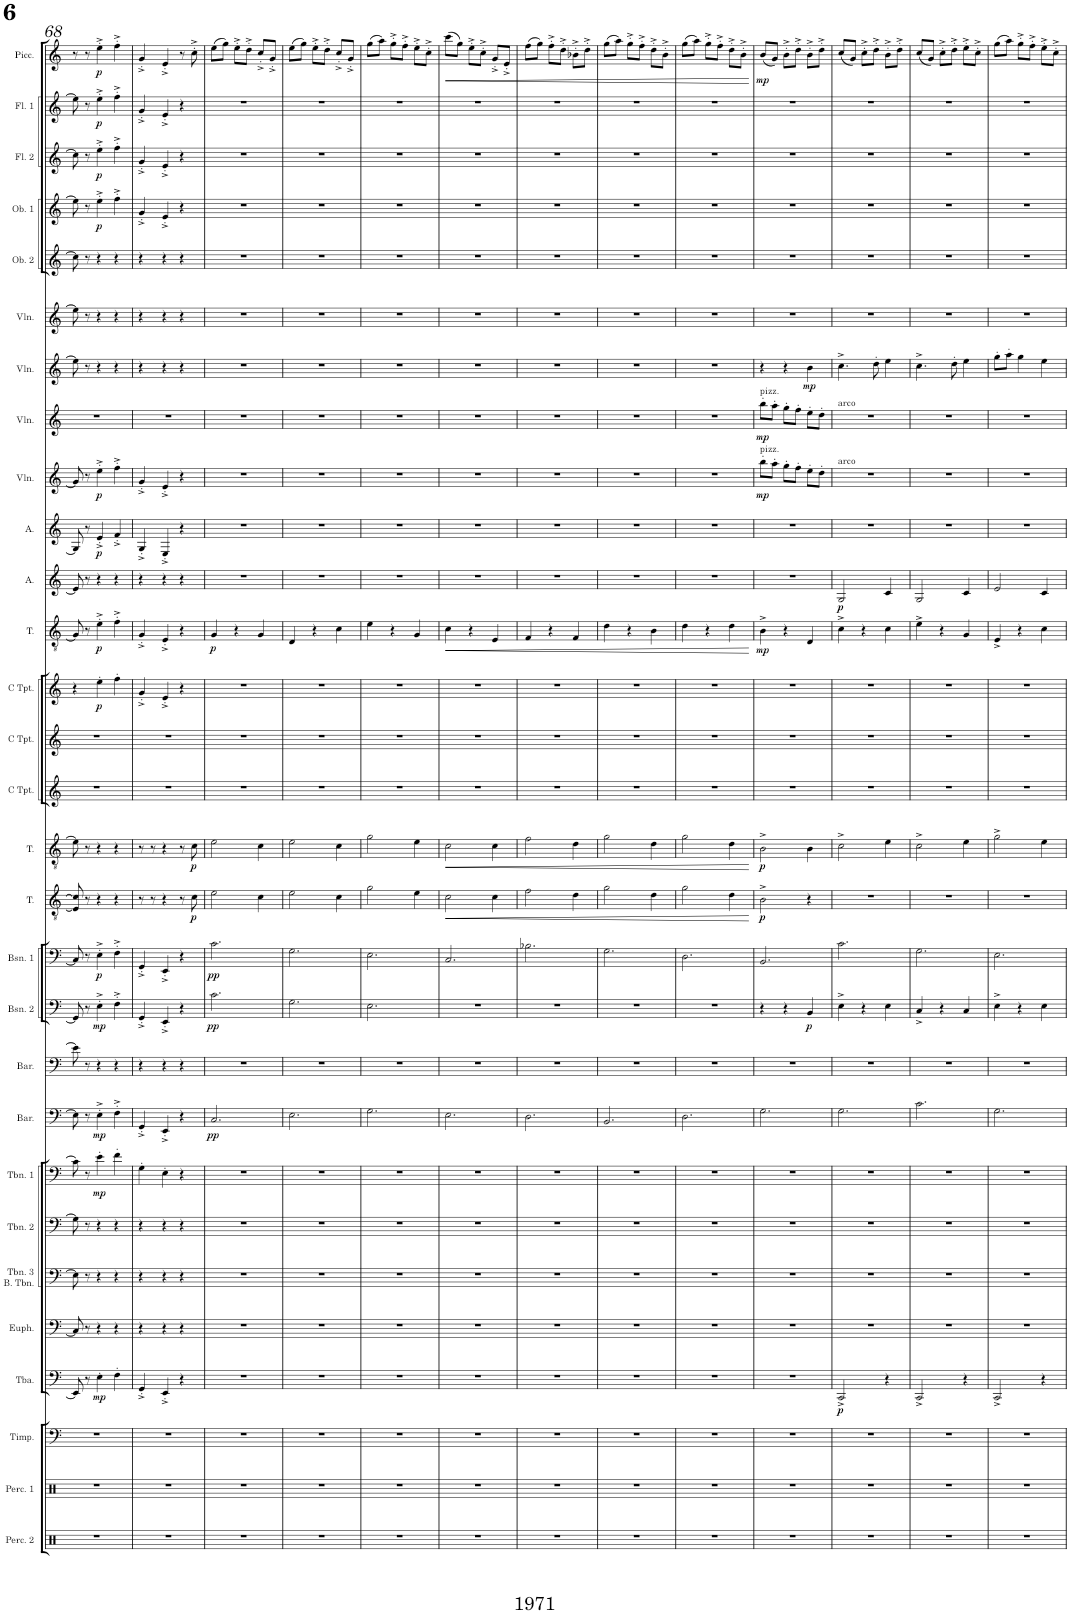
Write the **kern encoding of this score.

**kern	**kern	**kern	**kern	**dynam	**kern	**kern	**kern	**kern	**dynam	**kern	**dynam	**kern	**kern	**dynam	**kern	**dynam	**kern	**dynam	**kern	**dynam	**kern	**kern	**kern	**dynam	**kern	**dynam	**kern	**dynam	**kern	**dynam	**kern	**dynam	**kern	**dynam	**kern	**dynam	**kern	**kern	**kern	**dynam	**kern	**dynam	**kern	**dynam	**kern	**dynam
*part29	*part28	*part27	*part26	*part26	*part25	*part24	*part23	*part22	*part22	*part21	*part21	*part20	*part19	*part19	*part18	*part18	*part17	*part17	*part16	*part16	*part15	*part14	*part13	*part13	*part12	*part12	*part11	*part11	*part10	*part10	*part9	*part9	*part8	*part8	*part7	*part7	*part6	*part5	*part4	*part4	*part3	*part3	*part2	*part2	*part1	*part1
*staff29	*staff28	*staff27	*staff26	*staff26	*staff25	*staff24	*staff23	*staff22	*staff22	*staff21	*staff21	*staff20	*staff19	*staff19	*staff18	*staff18	*staff17	*staff17	*staff16	*staff16	*staff15	*staff14	*staff13	*staff13	*staff12	*staff12	*staff11	*staff11	*staff10	*staff10	*staff9	*staff9	*staff8	*staff8	*staff7	*staff7	*staff6	*staff5	*staff4	*staff4	*staff3	*staff3	*staff2	*staff2	*staff1	*staff1
*I"Percussion 2	*I"Percussion 1	*I"Timpani	*I"Tuba	*	*I"Euphonium	*I"Trombone 3 &amp; Bass Trombone	*I"Trombone 2	*I"Trombone 1	*	*I"Baritone	*	*I"Baritone	*I"Bassoon 2	*	*I"Bassoon 1	*	*I"Tenor	*	*I"Tenor	*	*I"C Trumpet	*I"C Trumpet	*I"C Trumpet	*	*I"Tenor	*	*I"Alto	*	*I"Alto	*	*I"Violin	*	*I"Violin	*	*I"Violin	*	*I"Violin	*I"Oboe 2	*I"Oboe 1	*	*I"Flute 2	*	*I"Flute 1	*	*I"Piccolo	*
*I'Perc. 2	*I'Perc. 1	*I'Timp.	*I'Tba.	*	*I'Euph.	*I'Tbn. 3 B. Tbn.	*I'Tbn. 2	*I'Tbn. 1	*	*I'Bar.	*	*I'Bar.	*I'Bsn. 2	*	*I'Bsn. 1	*	*I'T.	*	*I'T.	*	*I'C Tpt.	*I'C Tpt.	*I'C Tpt.	*	*I'T.	*	*I'A.	*	*I'A.	*	*I'Vln.	*	*I'Vln.	*	*I'Vln.	*	*I'Vln.	*I'Ob. 2	*I'Ob. 1	*	*I'Fl. 2	*	*I'Fl. 1	*	*I'Picc.	*
!!LO:PB:g=z
*clefX	*clefX	*clefF4	*clefF4	*	*clefF4	*clefF4	*clefF4	*clefF4	*	*clefF4	*	*clefF4	*clefF4	*	*clefF4	*	*clefGv2	*	*clefGv2	*	*clefG2	*clefG2	*clefG2	*	*clefGv2	*	*clefG2	*	*clefG2	*	*clefG2	*	*clefG2	*	*clefG2	*	*clefG2	*clefG2	*clefG2	*	*clefG2	*	*clefG2	*	*clefG2	*
*	*	*	*	*	*	*	*	*	*	*	*	*	*	*	*	*	*	*	*	*	*	*	*	*	*	*	*	*	*	*	*	*	*	*	*	*	*	*	*	*	*	*	*	*	*Trd-7c-12	*
*k[]	*k[]	*k[]	*k[]	*	*k[]	*k[]	*k[]	*k[]	*	*k[]	*	*k[]	*k[]	*	*k[]	*	*k[]	*	*k[]	*	*k[]	*k[]	*k[]	*	*k[]	*	*k[]	*	*k[]	*	*k[]	*	*k[]	*	*k[]	*	*k[]	*k[]	*k[]	*	*k[]	*	*k[]	*	*k[]	*
*M3/4	*M3/4	*M3/4	*M3/4	*	*M3/4	*M3/4	*M3/4	*M3/4	*	*M3/4	*	*M3/4	*M3/4	*	*M3/4	*	*M3/4	*	*M3/4	*	*M3/4	*M3/4	*M3/4	*	*M3/4	*	*M3/4	*	*M3/4	*	*M3/4	*	*M3/4	*	*M3/4	*	*M3/4	*M3/4	*M3/4	*	*M3/4	*	*M3/4	*	*M3/4	*
=68	=68	=68	=68	=68	=68	=68	=68	=68	=68	=68	=68	=68	=68	=68	=68	=68	=68	=68	=68	=68	=68	=68	=68	=68	=68	=68	=68	=68	=68	=68	=68	=68	=68	=68	=68	=68	=68	=68	=68	=68	=68	=68	=68	=68	=68	=68
2.r	2.r	2.r	8EE/]	.	8C/]	8E\]	8G\]	8c\]	.	8E\]	.	8e\]	8GG/]	.	8C/]	.	8E/] 8c/]	.	8e\]	.	2.r	2.r	4r	.	8G/]	.	8e/]	.	8G/]	.	8g/]	.	2.r	.	8ee\]	.	8ee\]	8cc\]	8ee\]	.	8cc\]	.	8ee\]	.	8r	.
.	.	.	8r	.	8r	8r	8r	8r	.	8r	.	8r	8r	.	8r	.	8r	.	8r	.	.	.	.	.	8r	.	8r	.	8r	.	8r	.	.	.	8r	.	8r	8r	8r	.	8r	.	8r	.	8r	.
!	!	!	!	!LO:DY:b	!	!	!	!	!LO:DY:b	!	!LO:DY:b	!	!	!LO:DY:b	!	!LO:DY:b	!	!	!	!	!	!	!	!LO:DY:b	!	!LO:DY:b	!	!	!	!LO:DY:b	!	!LO:DY:b	!	!	!	!	!	!	!	!LO:DY:b	!	!LO:DY:b	!	!LO:DY:b	!	!LO:DY:b
.	.	.	4E'\	mp	4r	4r	4r	4e'\	mp	4E'^\	mp	4r	4E'^\	mp	4E'^\	p	4r	.	4r	.	.	.	4ee'\	p	4e'^\	p	4r	.	4e'^/	p	4ee'^\	p	.	.	4r	.	4r	4r	4ee'^\	p	4ee'^\	p	4ee'^\	p	4ee'^\	p
.	.	.	4F'\	.	4r	4r	4r	4f'\	.	4F'^\	.	4r	4F'^\	.	4F'^\	.	4r	.	4r	.	.	.	4ff'\	.	4f'^\	.	4r	.	4f'^/	.	4ff'^\	.	.	.	4r	.	4r	4r	4ff'^\	.	4ff'^\	.	4ff'^\	.	4ff'^\	.
=69	=69	=69	=69	=69	=69	=69	=69	=69	=69	=69	=69	=69	=69	=69	=69	=69	=69	=69	=69	=69	=69	=69	=69	=69	=69	=69	=69	=69	=69	=69	=69	=69	=69	=69	=69	=69	=69	=69	=69	=69	=69	=69	=69	=69	=69	=69
2.r	2.r	2.r	4GG'^/	.	4r	4r	4r	4G'\	.	4GG'^/	.	4r	4GG'^/	.	4GG'^/	.	8r	.	8r	.	2.r	2.r	4g'^/	.	4G'^/	.	4r	.	4G'^/	.	4g'^/	.	2.r	.	4r	.	4r	4r	4g'^/	.	4g'^/	.	4g'^/	.	4g'^/	.
.	.	.	.	.	.	.	.	.	.	.	.	.	.	.	.	.	8r	.	8r	.	.	.	.	.	.	.	.	.	.	.	.	.	.	.	.	.	.	.	.	.	.	.	.	.	.	.
.	.	.	4EE'^/	.	4r	4r	4r	4E'\	.	4EE'^/	.	4r	4EE'^/	.	4EE'^/	.	4r	.	4r	.	.	.	4e'^/	.	4E'^/	.	4r	.	4E'^/	.	4e'^/	.	.	.	4r	.	4r	4r	4e'^/	.	4e'^/	.	4e'^/	.	4e'^/	.
.	.	.	4r	.	4r	4r	4r	4r	.	4r	.	4r	4r	.	4r	.	8r	.	8r	.	.	.	4r	.	4r	.	4r	.	4r	.	4r	.	.	.	4r	.	4r	4r	4r	.	4r	.	4r	.	8r	.
!	!	!	!	!	!	!	!	!	!	!	!	!	!	!	!	!	!	!LO:DY:b	!	!LO:DY:b	!	!	!	!	!	!	!	!	!	!	!	!	!	!	!	!	!	!	!	!	!	!	!	!	!	!
.	.	.	.	.	.	.	.	.	.	.	.	.	.	.	.	.	8c\	p	8c\	p	.	.	.	.	.	.	.	.	.	.	.	.	.	.	.	.	.	.	.	.	.	.	.	.	8cc'^\	.
=70	=70	=70	=70	=70	=70	=70	=70	=70	=70	=70	=70	=70	=70	=70	=70	=70	=70	=70	=70	=70	=70	=70	=70	=70	=70	=70	=70	=70	=70	=70	=70	=70	=70	=70	=70	=70	=70	=70	=70	=70	=70	=70	=70	=70	=70	=70
!	!	!	!	!	!	!	!	!	!	!	!LO:DY:b	!	!	!LO:DY:b	!	!LO:DY:b	!	!	!	!	!	!	!	!	!	!LO:DY:b	!	!	!	!	!	!	!	!	!	!	!	!	!	!	!	!	!	!	!	!
2.r	2.r	2.r	2.r	.	2.r	2.r	2.r	2.r	.	2.C/	pp	2.r	2.c\	pp	2.c\	pp	2e\	.	2e\	.	2.r	2.r	2.r	.	4G/	p	2.r	.	2.r	.	2.r	.	2.r	.	2.r	.	2.r	2.r	2.r	.	2.r	.	2.r	.	(8ee\L	.
.	.	.	.	.	.	.	.	.	.	.	.	.	.	.	.	.	.	.	.	.	.	.	.	.	.	.	.	.	.	.	.	.	.	.	.	.	.	.	.	.	.	.	.	.	8gg\J)	.
.	.	.	.	.	.	.	.	.	.	.	.	.	.	.	.	.	.	.	.	.	.	.	.	.	4r	.	.	.	.	.	.	.	.	.	.	.	.	.	.	.	.	.	.	.	8ee'^\L	.
.	.	.	.	.	.	.	.	.	.	.	.	.	.	.	.	.	.	.	.	.	.	.	.	.	.	.	.	.	.	.	.	.	.	.	.	.	.	.	.	.	.	.	.	.	8dd'^\J	.
.	.	.	.	.	.	.	.	.	.	.	.	.	.	.	.	.	4c\	.	4c\	.	.	.	.	.	4G/	.	.	.	.	.	.	.	.	.	.	.	.	.	.	.	.	.	.	.	8cc'^/L	.
.	.	.	.	.	.	.	.	.	.	.	.	.	.	.	.	.	.	.	.	.	.	.	.	.	.	.	.	.	.	.	.	.	.	.	.	.	.	.	.	.	.	.	.	.	8g'^/J	.
=71	=71	=71	=71	=71	=71	=71	=71	=71	=71	=71	=71	=71	=71	=71	=71	=71	=71	=71	=71	=71	=71	=71	=71	=71	=71	=71	=71	=71	=71	=71	=71	=71	=71	=71	=71	=71	=71	=71	=71	=71	=71	=71	=71	=71	=71	=71
2.r	2.r	2.r	2.r	.	2.r	2.r	2.r	2.r	.	2.E\	.	2.r	2.G\	.	2.G\	.	2e\	.	2e\	.	2.r	2.r	2.r	.	4D/	.	2.r	.	2.r	.	2.r	.	2.r	.	2.r	.	2.r	2.r	2.r	.	2.r	.	2.r	.	(8ee\L	.
.	.	.	.	.	.	.	.	.	.	.	.	.	.	.	.	.	.	.	.	.	.	.	.	.	.	.	.	.	.	.	.	.	.	.	.	.	.	.	.	.	.	.	.	.	8gg\J)	.
.	.	.	.	.	.	.	.	.	.	.	.	.	.	.	.	.	.	.	.	.	.	.	.	.	4r	.	.	.	.	.	.	.	.	.	.	.	.	.	.	.	.	.	.	.	8ee'^\L	.
.	.	.	.	.	.	.	.	.	.	.	.	.	.	.	.	.	.	.	.	.	.	.	.	.	.	.	.	.	.	.	.	.	.	.	.	.	.	.	.	.	.	.	.	.	8dd'^\J	.
.	.	.	.	.	.	.	.	.	.	.	.	.	.	.	.	.	4c\	.	4c\	.	.	.	.	.	4c\	.	.	.	.	.	.	.	.	.	.	.	.	.	.	.	.	.	.	.	8cc'^/L	.
.	.	.	.	.	.	.	.	.	.	.	.	.	.	.	.	.	.	.	.	.	.	.	.	.	.	.	.	.	.	.	.	.	.	.	.	.	.	.	.	.	.	.	.	.	8g'^/J	.
=72	=72	=72	=72	=72	=72	=72	=72	=72	=72	=72	=72	=72	=72	=72	=72	=72	=72	=72	=72	=72	=72	=72	=72	=72	=72	=72	=72	=72	=72	=72	=72	=72	=72	=72	=72	=72	=72	=72	=72	=72	=72	=72	=72	=72	=72	=72
2.r	2.r	2.r	2.r	.	2.r	2.r	2.r	2.r	.	2.G\	.	2.r	2.E\	.	2.E\	.	2g\	.	2g\	.	2.r	2.r	2.r	.	4e\	.	2.r	.	2.r	.	2.r	.	2.r	.	2.r	.	2.r	2.r	2.r	.	2.r	.	2.r	.	(8gg\L	.
.	.	.	.	.	.	.	.	.	.	.	.	.	.	.	.	.	.	.	.	.	.	.	.	.	.	.	.	.	.	.	.	.	.	.	.	.	.	.	.	.	.	.	.	.	8aa\J)	.
.	.	.	.	.	.	.	.	.	.	.	.	.	.	.	.	.	.	.	.	.	.	.	.	.	4r	.	.	.	.	.	.	.	.	.	.	.	.	.	.	.	.	.	.	.	8gg'^\L	.
.	.	.	.	.	.	.	.	.	.	.	.	.	.	.	.	.	.	.	.	.	.	.	.	.	.	.	.	.	.	.	.	.	.	.	.	.	.	.	.	.	.	.	.	.	8ff'^\J	.
.	.	.	.	.	.	.	.	.	.	.	.	.	.	.	.	.	4e\	.	4e\	.	.	.	.	.	4G/	.	.	.	.	.	.	.	.	.	.	.	.	.	.	.	.	.	.	.	8ee'^\L	.
.	.	.	.	.	.	.	.	.	.	.	.	.	.	.	.	.	.	.	.	.	.	.	.	.	.	.	.	.	.	.	.	.	.	.	.	.	.	.	.	.	.	.	.	.	8cc'^\J	.
=73	=73	=73	=73	=73	=73	=73	=73	=73	=73	=73	=73	=73	=73	=73	=73	=73	=73	=73	=73	=73	=73	=73	=73	=73	=73	=73	=73	=73	=73	=73	=73	=73	=73	=73	=73	=73	=73	=73	=73	=73	=73	=73	=73	=73	=73	=73
!	!	!	!	!	!	!	!	!	!	!	!	!	!	!	!	!	!	!LO:HP:b	!	!LO:HP:b	!	!	!	!	!	!LO:HP:b	!	!	!	!	!	!	!	!	!	!	!	!	!	!	!	!	!	!	!	!LO:HP:b
2.r	2.r	2.r	2.r	.	2.r	2.r	2.r	2.r	.	2.E\	.	2.r	2.r	.	2.C/	.	2c\	<	2c\	<	2.r	2.r	2.r	.	4c\	<	2.r	.	2.r	.	2.r	.	2.r	.	2.r	.	2.r	2.r	2.r	.	2.r	.	2.r	.	(8ccc\L	<
.	.	.	.	.	.	.	.	.	.	.	.	.	.	.	.	.	.	.	.	.	.	.	.	.	.	.	.	.	.	.	.	.	.	.	.	.	.	.	.	.	.	.	.	.	8gg\J)	.
.	.	.	.	.	.	.	.	.	.	.	.	.	.	.	.	.	.	.	.	.	.	.	.	.	4r	.	.	.	.	.	.	.	.	.	.	.	.	.	.	.	.	.	.	.	8ee'^\L	.
.	.	.	.	.	.	.	.	.	.	.	.	.	.	.	.	.	.	.	.	.	.	.	.	.	.	.	.	.	.	.	.	.	.	.	.	.	.	.	.	.	.	.	.	.	8cc'^\J	.
.	.	.	.	.	.	.	.	.	.	.	.	.	.	.	.	.	4c\	.	4c\	.	.	.	.	.	4E/	.	.	.	.	.	.	.	.	.	.	.	.	.	.	.	.	.	.	.	8g'^/L	.
.	.	.	.	.	.	.	.	.	.	.	.	.	.	.	.	.	.	.	.	.	.	.	.	.	.	.	.	.	.	.	.	.	.	.	.	.	.	.	.	.	.	.	.	.	8e'^/J	.
=74	=74	=74	=74	=74	=74	=74	=74	=74	=74	=74	=74	=74	=74	=74	=74	=74	=74	=74	=74	=74	=74	=74	=74	=74	=74	=74	=74	=74	=74	=74	=74	=74	=74	=74	=74	=74	=74	=74	=74	=74	=74	=74	=74	=74	=74	=74
2.r	2.r	2.r	2.r	.	2.r	2.r	2.r	2.r	.	2.D\	.	2.r	2.r	.	2.B-X\	.	2f\	.	2f\	.	2.r	2.r	2.r	.	4F/	.	2.r	.	2.r	.	2.r	.	2.r	.	2.r	.	2.r	2.r	2.r	.	2.r	.	2.r	.	(8ff\L	.
.	.	.	.	.	.	.	.	.	.	.	.	.	.	.	.	.	.	.	.	.	.	.	.	.	.	.	.	.	.	.	.	.	.	.	.	.	.	.	.	.	.	.	.	.	8gg\J)	.
.	.	.	.	.	.	.	.	.	.	.	.	.	.	.	.	.	.	.	.	.	.	.	.	.	4r	.	.	.	.	.	.	.	.	.	.	.	.	.	.	.	.	.	.	.	8ff'^\L	.
.	.	.	.	.	.	.	.	.	.	.	.	.	.	.	.	.	.	.	.	.	.	.	.	.	.	.	.	.	.	.	.	.	.	.	.	.	.	.	.	.	.	.	.	.	8dd'^\J	.
.	.	.	.	.	.	.	.	.	.	.	.	.	.	.	.	.	4d\	.	4d\	.	.	.	.	.	4F/	.	.	.	.	.	.	.	.	.	.	.	.	.	.	.	.	.	.	.	8b-X'^\L	.
.	.	.	.	.	.	.	.	.	.	.	.	.	.	.	.	.	.	.	.	.	.	.	.	.	.	.	.	.	.	.	.	.	.	.	.	.	.	.	.	.	.	.	.	.	8dd'^\J	.
=75	=75	=75	=75	=75	=75	=75	=75	=75	=75	=75	=75	=75	=75	=75	=75	=75	=75	=75	=75	=75	=75	=75	=75	=75	=75	=75	=75	=75	=75	=75	=75	=75	=75	=75	=75	=75	=75	=75	=75	=75	=75	=75	=75	=75	=75	=75
2.r	2.r	2.r	2.r	.	2.r	2.r	2.r	2.r	.	2.BB/	.	2.r	2.r	.	2.G\	.	2g\	.	2g\	.	2.r	2.r	2.r	.	4d\	.	2.r	.	2.r	.	2.r	.	2.r	.	2.r	.	2.r	2.r	2.r	.	2.r	.	2.r	.	(8gg\L	.
.	.	.	.	.	.	.	.	.	.	.	.	.	.	.	.	.	.	.	.	.	.	.	.	.	.	.	.	.	.	.	.	.	.	.	.	.	.	.	.	.	.	.	.	.	8aa\J)	.
.	.	.	.	.	.	.	.	.	.	.	.	.	.	.	.	.	.	.	.	.	.	.	.	.	4r	.	.	.	.	.	.	.	.	.	.	.	.	.	.	.	.	.	.	.	8gg'^\L	.
.	.	.	.	.	.	.	.	.	.	.	.	.	.	.	.	.	.	.	.	.	.	.	.	.	.	.	.	.	.	.	.	.	.	.	.	.	.	.	.	.	.	.	.	.	8ff'^\J	.
.	.	.	.	.	.	.	.	.	.	.	.	.	.	.	.	.	4d\	.	4d\	.	.	.	.	.	4B\	.	.	.	.	.	.	.	.	.	.	.	.	.	.	.	.	.	.	.	8dd'^\L	.
.	.	.	.	.	.	.	.	.	.	.	.	.	.	.	.	.	.	.	.	.	.	.	.	.	.	.	.	.	.	.	.	.	.	.	.	.	.	.	.	.	.	.	.	.	8b'^\J	.
=76	=76	=76	=76	=76	=76	=76	=76	=76	=76	=76	=76	=76	=76	=76	=76	=76	=76	=76	=76	=76	=76	=76	=76	=76	=76	=76	=76	=76	=76	=76	=76	=76	=76	=76	=76	=76	=76	=76	=76	=76	=76	=76	=76	=76	=76	=76
2.r	2.r	2.r	2.r	.	2.r	2.r	2.r	2.r	.	2.D\	.	2.r	2.r	.	2.D\	.	2g\	.	2g\	.	2.r	2.r	2.r	.	4d\	.	2.r	.	2.r	.	2.r	.	2.r	.	2.r	.	2.r	2.r	2.r	.	2.r	.	2.r	.	(8gg\L	.
.	.	.	.	.	.	.	.	.	.	.	.	.	.	.	.	.	.	.	.	.	.	.	.	.	.	.	.	.	.	.	.	.	.	.	.	.	.	.	.	.	.	.	.	.	8aa\J)	.
.	.	.	.	.	.	.	.	.	.	.	.	.	.	.	.	.	.	.	.	.	.	.	.	.	4r	.	.	.	.	.	.	.	.	.	.	.	.	.	.	.	.	.	.	.	8gg'^\L	.
.	.	.	.	.	.	.	.	.	.	.	.	.	.	.	.	.	.	.	.	.	.	.	.	.	.	.	.	.	.	.	.	.	.	.	.	.	.	.	.	.	.	.	.	.	8ff'^\J	.
.	.	.	.	.	.	.	.	.	.	.	.	.	.	.	.	.	4d\	.	4d\	.	.	.	.	.	4d\	.	.	.	.	.	.	.	.	.	.	.	.	.	.	.	.	.	.	.	8dd'^\L	.
.	.	.	.	.	.	.	.	.	.	.	.	.	.	.	.	.	.	.	.	.	.	.	.	.	.	.	.	.	.	.	.	.	.	.	.	.	.	.	.	.	.	.	.	.	8b'^\J	.
.	.	.	.	.	.	.	.	.	.	.	.	.	.	.	.	.	.	[	.	[	.	.	.	.	.	[	.	.	.	.	.	.	.	.	.	.	.	.	.	.	.	.	.	.	.	[
=77	=77	=77	=77	=77	=77	=77	=77	=77	=77	=77	=77	=77	=77	=77	=77	=77	=77	=77	=77	=77	=77	=77	=77	=77	=77	=77	=77	=77	=77	=77	=77	=77	=77	=77	=77	=77	=77	=77	=77	=77	=77	=77	=77	=77	=77	=77
!	!	!	!	!	!	!	!	!	!	!	!	!	!	!	!	!	!	!	!	!	!	!	!	!	!	!	!	!	!	!	!	!	!LO:TX:a:t=pizz.	!	!	!	!	!	!	!	!	!	!	!	!	!
!	!	!	!	!	!	!	!	!	!	!	!	!	!	!	!	!	!	!	!	!	!	!	!	!	!	!	!	!	!	!	!LO:TX:a:t=pizz.	!	!	!	!	!	!	!	!	!	!	!	!	!	!	!
!	!	!	!	!	!	!	!	!	!	!	!	!	!	!	!	!	!	!LO:DY:b	!	!LO:DY:b	!	!	!	!	!	!LO:DY:b	!	!	!	!	!	!LO:DY:b	!	!LO:DY:b	!	!	!	!	!	!	!	!	!	!	!	!LO:DY:b
2.r	2.r	2.r	2.r	.	2.r	2.r	2.r	2.r	.	2.G\	.	2.r	4r	.	2.BB/	.	2B^\	p	2B^\	p	2.r	2.r	2.r	.	4B^\	mp	2.r	.	2.r	.	8bb'\L	mp	8bb'\L	mp	4r	.	2.r	2.r	2.r	.	2.r	.	2.r	.	(8b/L	mp
.	.	.	.	.	.	.	.	.	.	.	.	.	.	.	.	.	.	.	.	.	.	.	.	.	.	.	.	.	.	.	8aa'\J	.	8aa'\J	.	.	.	.	.	.	.	.	.	.	.	8g/J)	.
.	.	.	.	.	.	.	.	.	.	.	.	.	4r	.	.	.	.	.	.	.	.	.	.	.	4r	.	.	.	.	.	8gg'\L	.	8gg'\L	.	4r	.	.	.	.	.	.	.	.	.	8b'^\L	.
.	.	.	.	.	.	.	.	.	.	.	.	.	.	.	.	.	.	.	.	.	.	.	.	.	.	.	.	.	.	.	8ff'\J	.	8ff'\J	.	.	.	.	.	.	.	.	.	.	.	8dd'^\J	.
!	!	!	!	!	!	!	!	!	!	!	!	!	!	!LO:DY:b	!	!	!	!	!	!	!	!	!	!	!	!	!	!	!	!	!	!	!	!	!	!LO:DY:b	!	!	!	!	!	!	!	!	!	!
.	.	.	.	.	.	.	.	.	.	.	.	.	4BB/	p	.	.	4r	.	4B\	.	.	.	.	.	4D/	.	.	.	.	.	8ee'\L	.	8ee'\L	.	4b\	mp	.	.	.	.	.	.	.	.	8b'^\L	.
.	.	.	.	.	.	.	.	.	.	.	.	.	.	.	.	.	.	.	.	.	.	.	.	.	.	.	.	.	.	.	8dd'\J	.	8dd'\J	.	.	.	.	.	.	.	.	.	.	.	8dd'^\J	.
=78	=78	=78	=78	=78	=78	=78	=78	=78	=78	=78	=78	=78	=78	=78	=78	=78	=78	=78	=78	=78	=78	=78	=78	=78	=78	=78	=78	=78	=78	=78	=78	=78	=78	=78	=78	=78	=78	=78	=78	=78	=78	=78	=78	=78	=78	=78
!	!	!	!	!	!	!	!	!	!	!	!	!	!	!	!	!	!	!	!	!	!	!	!	!	!	!	!	!	!	!	!	!	!LO:TX:a:t=arco	!	!	!	!	!	!	!	!	!	!	!	!	!
!	!	!	!	!	!	!	!	!	!	!	!	!	!	!	!	!	!	!	!	!	!	!	!	!	!	!	!	!	!	!	!LO:TX:a:t=arco	!	!	!	!	!	!	!	!	!	!	!	!	!	!	!
!	!	!	!	!LO:DY:b	!	!	!	!	!	!	!	!	!	!	!	!	!	!	!	!	!	!	!	!	!	!	!	!LO:DY:b	!	!	!	!	!	!	!	!	!	!	!	!	!	!	!	!	!	!
2.r	2.r	2.r	2CC^/	p	2.r	2.r	2.r	2.r	.	2.G\	.	2.r	4E^\	.	2.c\	.	2.r	.	2c^\	.	2.r	2.r	2.r	.	4c^\	.	2G/	p	2.r	.	2.r	.	2.r	.	4.cc^\	.	2.r	2.r	2.r	.	2.r	.	2.r	.	(8cc/L	.
.	.	.	.	.	.	.	.	.	.	.	.	.	.	.	.	.	.	.	.	.	.	.	.	.	.	.	.	.	.	.	.	.	.	.	.	.	.	.	.	.	.	.	.	.	8g/J)	.
.	.	.	.	.	.	.	.	.	.	.	.	.	4r	.	.	.	.	.	.	.	.	.	.	.	4r	.	.	.	.	.	.	.	.	.	.	.	.	.	.	.	.	.	.	.	8cc'^\L	.
.	.	.	.	.	.	.	.	.	.	.	.	.	.	.	.	.	.	.	.	.	.	.	.	.	.	.	.	.	.	.	.	.	.	.	8dd'\	.	.	.	.	.	.	.	.	.	8dd'^\J	.
.	.	.	4r	.	.	.	.	.	.	.	.	.	4E\	.	.	.	.	.	4e\	.	.	.	.	.	4c\	.	4c/	.	.	.	.	.	.	.	4ee\	.	.	.	.	.	.	.	.	.	8b'^\L	.
.	.	.	.	.	.	.	.	.	.	.	.	.	.	.	.	.	.	.	.	.	.	.	.	.	.	.	.	.	.	.	.	.	.	.	.	.	.	.	.	.	.	.	.	.	8dd'^\J	.
=79	=79	=79	=79	=79	=79	=79	=79	=79	=79	=79	=79	=79	=79	=79	=79	=79	=79	=79	=79	=79	=79	=79	=79	=79	=79	=79	=79	=79	=79	=79	=79	=79	=79	=79	=79	=79	=79	=79	=79	=79	=79	=79	=79	=79	=79	=79
2.r	2.r	2.r	2CC^/	.	2.r	2.r	2.r	2.r	.	2.c\	.	2.r	4C^/	.	2.G\	.	2.r	.	2c^\	.	2.r	2.r	2.r	.	4e^\	.	2G/	.	2.r	.	2.r	.	2.r	.	4.cc^\	.	2.r	2.r	2.r	.	2.r	.	2.r	.	(8cc/L	.
.	.	.	.	.	.	.	.	.	.	.	.	.	.	.	.	.	.	.	.	.	.	.	.	.	.	.	.	.	.	.	.	.	.	.	.	.	.	.	.	.	.	.	.	.	8g/J)	.
.	.	.	.	.	.	.	.	.	.	.	.	.	4r	.	.	.	.	.	.	.	.	.	.	.	4r	.	.	.	.	.	.	.	.	.	.	.	.	.	.	.	.	.	.	.	8cc'^\L	.
.	.	.	.	.	.	.	.	.	.	.	.	.	.	.	.	.	.	.	.	.	.	.	.	.	.	.	.	.	.	.	.	.	.	.	8dd'\	.	.	.	.	.	.	.	.	.	8dd'^\J	.
.	.	.	4r	.	.	.	.	.	.	.	.	.	4C/	.	.	.	.	.	4e\	.	.	.	.	.	4G/	.	4c/	.	.	.	.	.	.	.	4ee\	.	.	.	.	.	.	.	.	.	8ee'^\L	.
.	.	.	.	.	.	.	.	.	.	.	.	.	.	.	.	.	.	.	.	.	.	.	.	.	.	.	.	.	.	.	.	.	.	.	.	.	.	.	.	.	.	.	.	.	8cc'^\J	.
=80	=80	=80	=80	=80	=80	=80	=80	=80	=80	=80	=80	=80	=80	=80	=80	=80	=80	=80	=80	=80	=80	=80	=80	=80	=80	=80	=80	=80	=80	=80	=80	=80	=80	=80	=80	=80	=80	=80	=80	=80	=80	=80	=80	=80	=80	=80
2.r	2.r	2.r	2CC^/	.	2.r	2.r	2.r	2.r	.	2.G\	.	2.r	4E^\	.	2.E\	.	2.r	.	2g^\	.	2.r	2.r	2.r	.	4E^/	.	2e/	.	2.r	.	2.r	.	2.r	.	8gg'\L	.	2.r	2.r	2.r	.	2.r	.	2.r	.	(8gg\L	.
.	.	.	.	.	.	.	.	.	.	.	.	.	.	.	.	.	.	.	.	.	.	.	.	.	.	.	.	.	.	.	.	.	.	.	8aa'\J	.	.	.	.	.	.	.	.	.	8aa\J)	.
.	.	.	.	.	.	.	.	.	.	.	.	.	4r	.	.	.	.	.	.	.	.	.	.	.	4r	.	.	.	.	.	.	.	.	.	4gg\	.	.	.	.	.	.	.	.	.	8gg'^\L	.
.	.	.	.	.	.	.	.	.	.	.	.	.	.	.	.	.	.	.	.	.	.	.	.	.	.	.	.	.	.	.	.	.	.	.	.	.	.	.	.	.	.	.	.	.	8ff'^\J	.
.	.	.	4r	.	.	.	.	.	.	.	.	.	4E\	.	.	.	.	.	4e\	.	.	.	.	.	4c\	.	4c/	.	.	.	.	.	.	.	4ee\	.	.	.	.	.	.	.	.	.	8ee'^\L	.
.	.	.	.	.	.	.	.	.	.	.	.	.	.	.	.	.	.	.	.	.	.	.	.	.	.	.	.	.	.	.	.	.	.	.	.	.	.	.	.	.	.	.	.	.	8cc'^\J	.
=	=	=	=	=	=	=	=	=	=	=	=	=	=	=	=	=	=	=	=	=	=	=	=	=	=	=	=	=	=	=	=	=	=	=	=	=	=	=	=	=	=	=	=	=	=	=
*-	*-	*-	*-	*-	*-	*-	*-	*-	*-	*-	*-	*-	*-	*-	*-	*-	*-	*-	*-	*-	*-	*-	*-	*-	*-	*-	*-	*-	*-	*-	*-	*-	*-	*-	*-	*-	*-	*-	*-	*-	*-	*-	*-	*-	*-	*-
